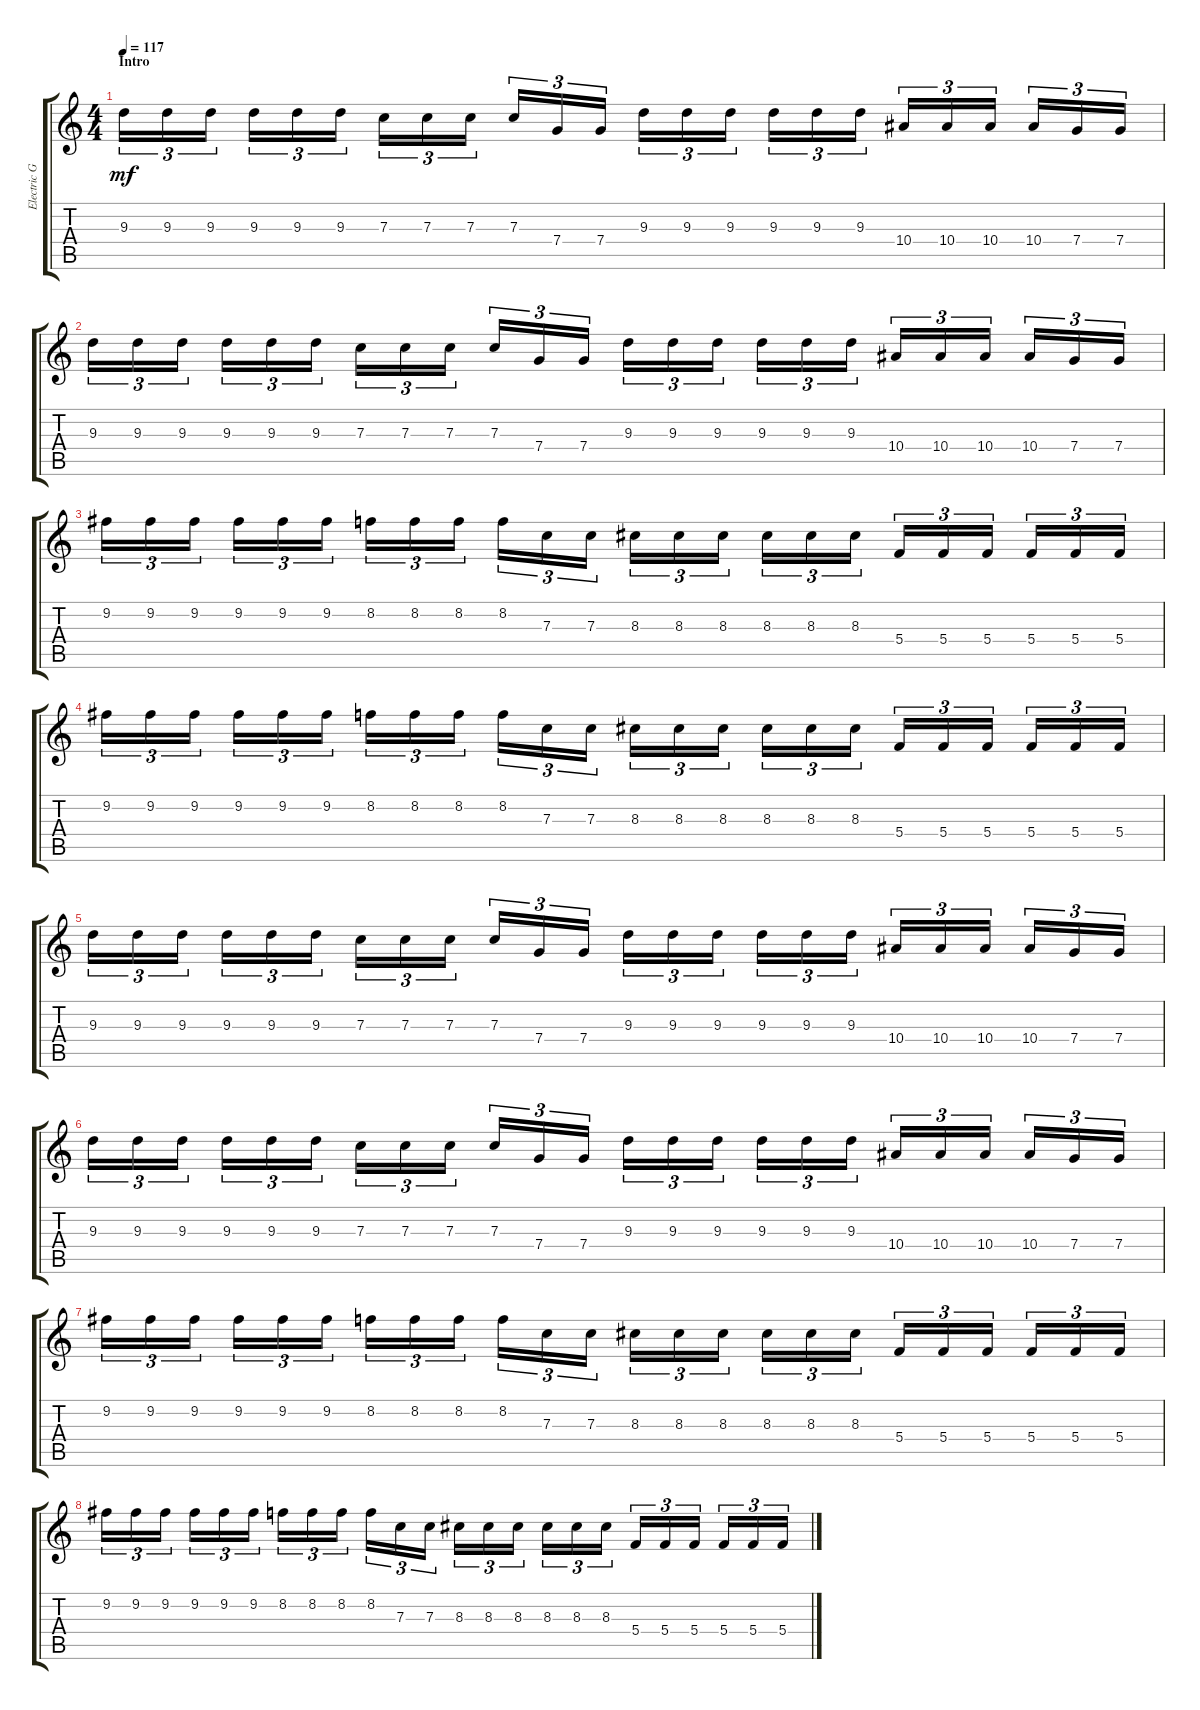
\track ("Electric Guitar 1" "Electric G") {instrument distortionguitar}
\staff {score tabs}
\tuning (D4 A3 F3 C3 G2 D2) {hide}
\ts (4 4)
\section ("" "Intro")
\tempo 117
\clef g2
\ks c
9.3.16{tu (3 2) dy mf} 9.3.16{tu (3 2)} 9.3.16{tu (3 2)} 9.3.16{tu (3 2)} 9.3.16{tu (3 2)} 9.3.16{tu (3 2)} 7.3.16{tu (3 2)} 7.3.16{tu (3 2)} 7.3.16{tu (3 2)} 7.3.16{tu (3 2)} 7.4.16{tu (3 2)} 7.4.16{tu (3 2)} 9.3.16{tu (3 2)} 9.3.16{tu (3 2)} 9.3.16{tu (3 2)} 9.3.16{tu (3 2)} 9.3.16{tu (3 2)} 9.3.16{tu (3 2)} 10.4.16{tu (3 2)} 10.4.16{tu (3 2)} 10.4.16{tu (3 2)} 10.4.16{tu (3 2)} 7.4.16{tu (3 2)} 7.4.16{tu (3 2)} |
9.3.16{tu (3 2)} 9.3.16{tu (3 2)} 9.3.16{tu (3 2)} 9.3.16{tu (3 2)} 9.3.16{tu (3 2)} 9.3.16{tu (3 2)} 7.3.16{tu (3 2)} 7.3.16{tu (3 2)} 7.3.16{tu (3 2)} 7.3.16{tu (3 2)} 7.4.16{tu (3 2)} 7.4.16{tu (3 2)} 9.3.16{tu (3 2)} 9.3.16{tu (3 2)} 9.3.16{tu (3 2)} 9.3.16{tu (3 2)} 9.3.16{tu (3 2)} 9.3.16{tu (3 2)} 10.4.16{tu (3 2)} 10.4.16{tu (3 2)} 10.4.16{tu (3 2)} 10.4.16{tu (3 2)} 7.4.16{tu (3 2)} 7.4.16{tu (3 2)} |
9.2.16{tu (3 2)} 9.2.16{tu (3 2)} 9.2.16{tu (3 2)} 9.2.16{tu (3 2)} 9.2.16{tu (3 2)} 9.2.16{tu (3 2)} 8.2.16{tu (3 2)} 8.2.16{tu (3 2)} 8.2.16{tu (3 2)} 8.2.16{tu (3 2)} 7.3.16{tu (3 2)} 7.3.16{tu (3 2)} 8.3.16{tu (3 2)} 8.3.16{tu (3 2)} 8.3.16{tu (3 2)} 8.3.16{tu (3 2)} 8.3.16{tu (3 2)} 8.3.16{tu (3 2)} 5.4.16{tu (3 2)} 5.4.16{tu (3 2)} 5.4.16{tu (3 2)} 5.4.16{tu (3 2)} 5.4.16{tu (3 2)} 5.4.16{tu (3 2)} |
9.2.16{tu (3 2)} 9.2.16{tu (3 2)} 9.2.16{tu (3 2)} 9.2.16{tu (3 2)} 9.2.16{tu (3 2)} 9.2.16{tu (3 2)} 8.2.16{tu (3 2)} 8.2.16{tu (3 2)} 8.2.16{tu (3 2)} 8.2.16{tu (3 2)} 7.3.16{tu (3 2)} 7.3.16{tu (3 2)} 8.3.16{tu (3 2)} 8.3.16{tu (3 2)} 8.3.16{tu (3 2)} 8.3.16{tu (3 2)} 8.3.16{tu (3 2)} 8.3.16{tu (3 2)} 5.4.16{tu (3 2)} 5.4.16{tu (3 2)} 5.4.16{tu (3 2)} 5.4.16{tu (3 2)} 5.4.16{tu (3 2)} 5.4.16{tu (3 2)} |
9.3.16{tu (3 2)} 9.3.16{tu (3 2)} 9.3.16{tu (3 2)} 9.3.16{tu (3 2)} 9.3.16{tu (3 2)} 9.3.16{tu (3 2)} 7.3.16{tu (3 2)} 7.3.16{tu (3 2)} 7.3.16{tu (3 2)} 7.3.16{tu (3 2)} 7.4.16{tu (3 2)} 7.4.16{tu (3 2)} 9.3.16{tu (3 2)} 9.3.16{tu (3 2)} 9.3.16{tu (3 2)} 9.3.16{tu (3 2)} 9.3.16{tu (3 2)} 9.3.16{tu (3 2)} 10.4.16{tu (3 2)} 10.4.16{tu (3 2)} 10.4.16{tu (3 2)} 10.4.16{tu (3 2)} 7.4.16{tu (3 2)} 7.4.16{tu (3 2)} |
9.3.16{tu (3 2)} 9.3.16{tu (3 2)} 9.3.16{tu (3 2)} 9.3.16{tu (3 2)} 9.3.16{tu (3 2)} 9.3.16{tu (3 2)} 7.3.16{tu (3 2)} 7.3.16{tu (3 2)} 7.3.16{tu (3 2)} 7.3.16{tu (3 2)} 7.4.16{tu (3 2)} 7.4.16{tu (3 2)} 9.3.16{tu (3 2)} 9.3.16{tu (3 2)} 9.3.16{tu (3 2)} 9.3.16{tu (3 2)} 9.3.16{tu (3 2)} 9.3.16{tu (3 2)} 10.4.16{tu (3 2)} 10.4.16{tu (3 2)} 10.4.16{tu (3 2)} 10.4.16{tu (3 2)} 7.4.16{tu (3 2)} 7.4.16{tu (3 2)} |
9.2.16{tu (3 2)} 9.2.16{tu (3 2)} 9.2.16{tu (3 2)} 9.2.16{tu (3 2)} 9.2.16{tu (3 2)} 9.2.16{tu (3 2)} 8.2.16{tu (3 2)} 8.2.16{tu (3 2)} 8.2.16{tu (3 2)} 8.2.16{tu (3 2)} 7.3.16{tu (3 2)} 7.3.16{tu (3 2)} 8.3.16{tu (3 2)} 8.3.16{tu (3 2)} 8.3.16{tu (3 2)} 8.3.16{tu (3 2)} 8.3.16{tu (3 2)} 8.3.16{tu (3 2)} 5.4.16{tu (3 2)} 5.4.16{tu (3 2)} 5.4.16{tu (3 2)} 5.4.16{tu (3 2)} 5.4.16{tu (3 2)} 5.4.16{tu (3 2)} |
9.2.16{tu (3 2)} 9.2.16{tu (3 2)} 9.2.16{tu (3 2)} 9.2.16{tu (3 2)} 9.2.16{tu (3 2)} 9.2.16{tu (3 2)} 8.2.16{tu (3 2)} 8.2.16{tu (3 2)} 8.2.16{tu (3 2)} 8.2.16{tu (3 2)} 7.3.16{tu (3 2)} 7.3.16{tu (3 2)} 8.3.16{tu (3 2)} 8.3.16{tu (3 2)} 8.3.16{tu (3 2)} 8.3.16{tu (3 2)} 8.3.16{tu (3 2)} 8.3.16{tu (3 2)} 5.4.16{tu (3 2)} 5.4.16{tu (3 2)} 5.4.16{tu (3 2)} 5.4.16{tu (3 2)} 5.4.16{tu (3 2)} 5.4.16{tu (3 2)}
